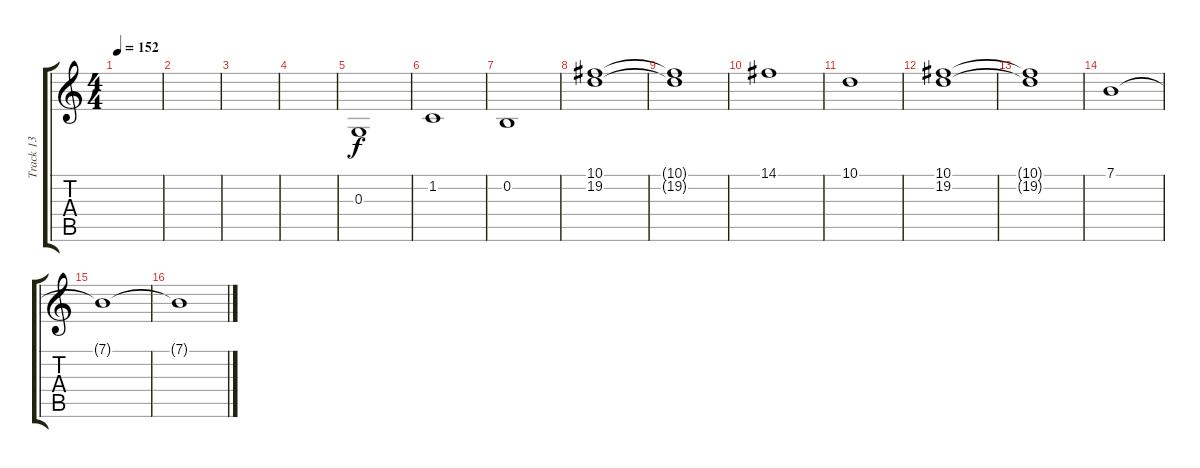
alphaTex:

\track ("Track 13" "Track 13") {instrument pad8sweep}
\staff {score tabs}
\tuning (E4 B3 G3 D3 A2 E2) {hide}
\ts (4 4)
\tempo 152
\clef g2
\ks c
|
|
|
|
0.3.1 |
1.2.1 |
0.2.1 |
(10.1 19.2).1 |
(10.1{t} 19.2{t}).1 |
14.1.1 |
10.1.1 |
(10.1 19.2).1 |
(10.1{t} 19.2{t}).1 |
7.1.1 |
7.1{t}.1 |
7.1{t}.1
